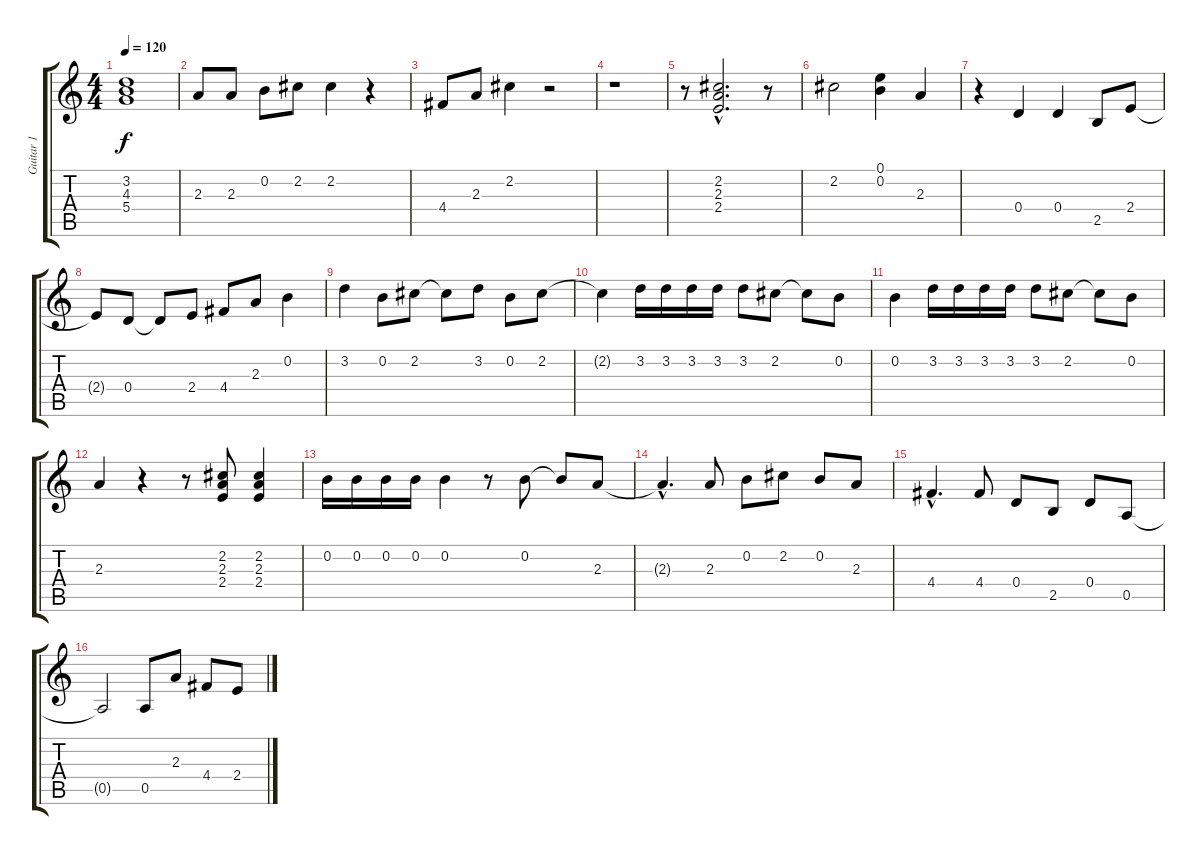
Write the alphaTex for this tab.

\track ("Guitar 1" "Guitar 1") {instrument acousticguitarsteel}
\staff {score tabs}
\tuning (E4 B3 G3 D3 A2 E2) {hide}
\ts (4 4)
\tempo 120
\clef g2
\ks c
(3.2 4.3 5.4).1{dy f} |
2.3.8 2.3.8 0.2.8 2.2.8 2.2.4 r.4 |
4.4.8 2.3.8 2.2.4 r.2 |
r.1 |
r.8 (2.2{hac} 2.3{hac} 2.4{hac}).2{d} r.8 |
2.2.2 (0.1 0.2).4 2.3.4 |
r.4 0.4.4 0.4.4 2.5.8 2.4.8 |
2.4{t}.8 0.4.8 0.4{t}.8 2.4.8 4.4.8 2.3.8 0.2.4 |
3.2.4 0.2.8 2.2.8 2.2{t}.8 3.2.8 0.2.8 2.2.8 |
2.2{t}.4 3.2.16 3.2.16 3.2.16 3.2.16 3.2.8 2.2.8 2.2{t}.8 0.2.8 |
0.2.4 3.2.16 3.2.16 3.2.16 3.2.16 3.2.8 2.2.8 2.2{t}.8 0.2.8 |
2.3.4 r.4 r.8 (2.2 2.3 2.4).8 (2.2 2.3 2.4).4 |
0.2.16 0.2.16 0.2.16 0.2.16 0.2.4 r.8 0.2.8 0.2{t}.8 2.3.8 |
2.3{hac t}.4{d} 2.3.8 0.2.8 2.2.8 0.2.8 2.3.8 |
4.4{hac}.4{d} 4.4.8 0.4.8 2.5.8 0.4.8 0.5.8 |
0.5{t}.2 0.5.8 2.3.8 4.4.8 2.4.8
